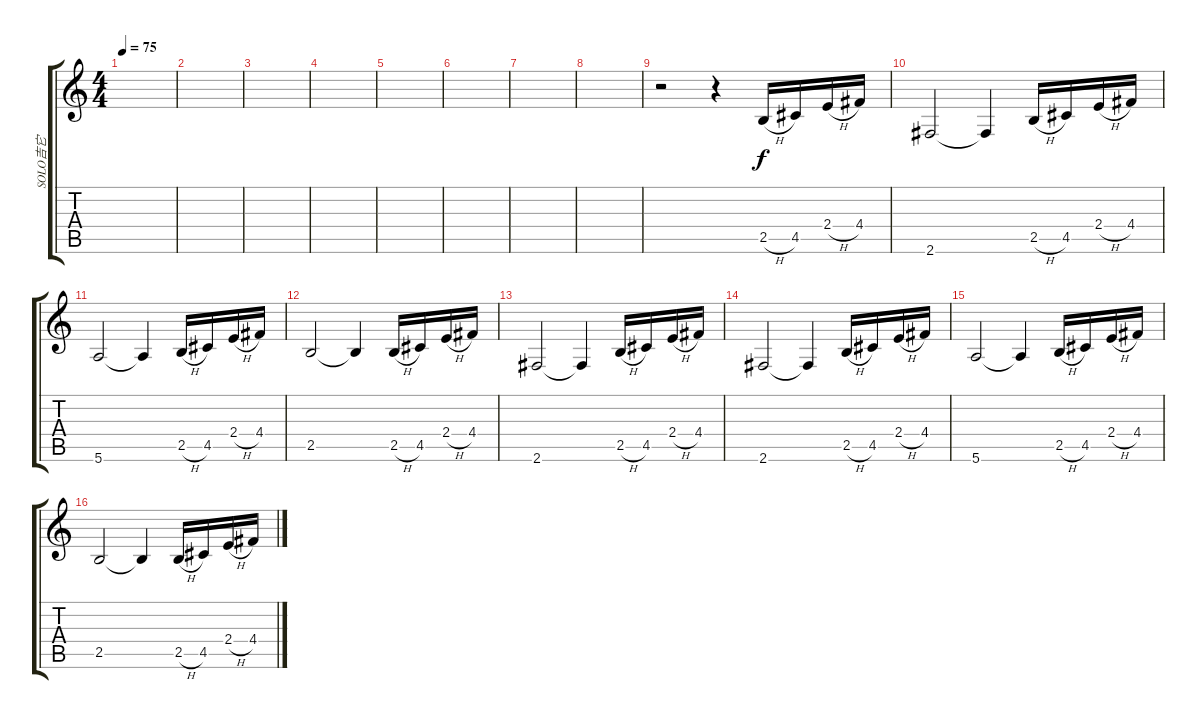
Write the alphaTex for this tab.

\track ("SOLO吉它" "SOLO吉它") {instrument overdrivenguitar}
\staff {score tabs}
\tuning (E4 B3 G3 D3 A2 E2) {hide}
\ts (4 4)
\tempo 75
\clef g2
\ks c
|
|
|
|
|
|
|
|
r.2 r.4 2.5{h}.16 4.5.16 2.4{h}.16 4.4.16 |
2.6.2 2.6{t}.4 2.5{h}.16 4.5.16 2.4{h}.16 4.4.16 |
5.6.2 5.6{t}.4 2.5{h}.16 4.5.16 2.4{h}.16 4.4.16 |
2.5.2 2.5{t}.4 2.5{h}.16 4.5.16 2.4{h}.16 4.4.16 |
2.6.2 2.6{t}.4 2.5{h}.16 4.5.16 2.4{h}.16 4.4.16 |
2.6.2 2.6{t}.4 2.5{h}.16 4.5.16 2.4{h}.16 4.4.16 |
5.6.2 5.6{t}.4 2.5{h}.16 4.5.16 2.4{h}.16 4.4.16 |
2.5.2 2.5{t}.4 2.5{h}.16 4.5.16 2.4{h}.16 4.4.16
